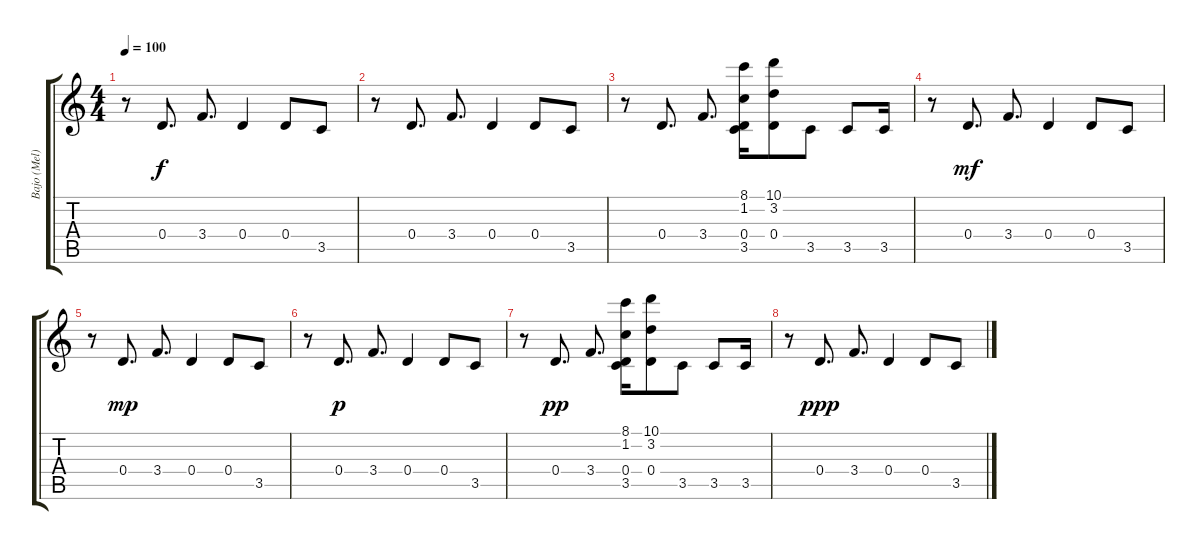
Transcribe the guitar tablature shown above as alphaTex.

\track ("Bajo (Mel)" "Bajo (Mel)") {instrument electricbasspick}
\staff {score tabs}
\tuning (E4 B3 G3 D3 A2 E2) {hide}
\ts (4 4)
\tempo 100
\clef g2
\ks c
r.8{dy f} 0.4.8{d} 3.4.8{d} 0.4.4 0.4.8 3.5.8 |
r.8 0.4.8{d} 3.4.8{d} 0.4.4 0.4.8 3.5.8 |
r.8 0.4.8{d} 3.4.8{d} (8.1 1.2 0.4 3.5).16 (10.1 3.2 0.4).8 3.5.8 3.5.8 3.5.16 |
r.8 0.4.8{d dy mf} 3.4.8{d} 0.4.4 0.4.8 3.5.8 |
r.8 0.4.8{d dy mp} 3.4.8{d} 0.4.4 0.4.8 3.5.8 |
r.8 0.4.8{d dy p} 3.4.8{d} 0.4.4 0.4.8 3.5.8 |
r.8 0.4.8{d dy pp} 3.4.8{d} (8.1 1.2 0.4 3.5).16 (10.1 3.2 0.4).8 3.5.8 3.5.8 3.5.16 |
r.8 0.4.8{d dy ppp} 3.4.8{d} 0.4.4 0.4.8 3.5.8
